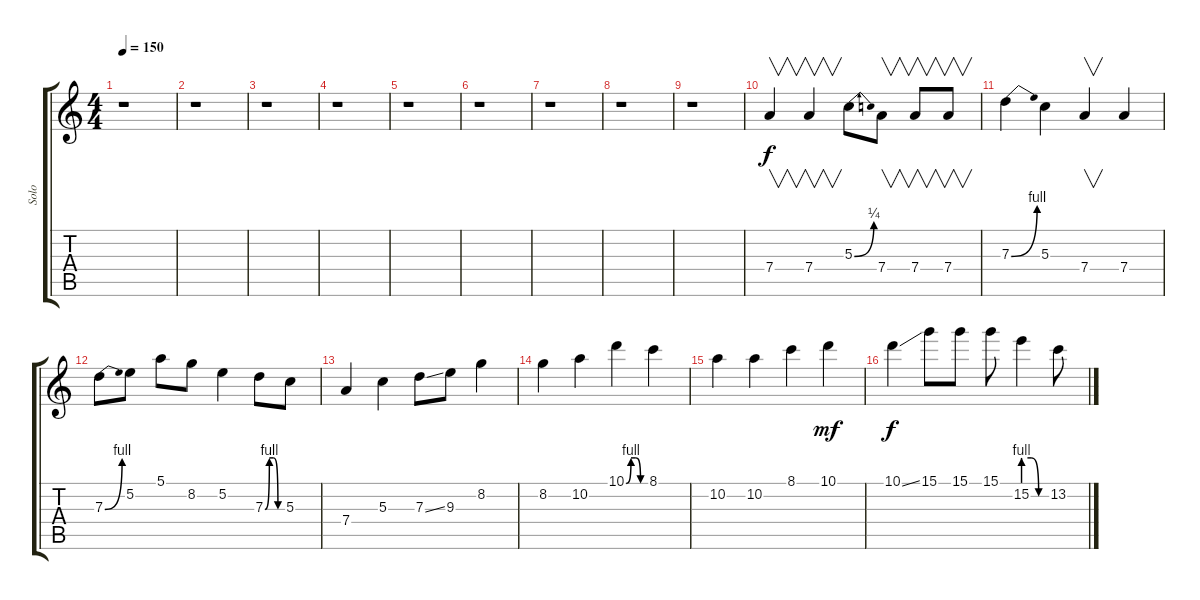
\track ("Solo" "Solo") {instrument distortionguitar}
\staff {score tabs}
\tuning (E4 B3 G3 D3 A2 E2) {hide}
\ts (4 4)
\tempo 150
\clef g2
\ks c
r.1{dy f} |
r.1 |
r.1 |
r.1 |
r.1 |
r.1 |
r.1 |
r.1 |
r.1 |
7.4.4{v} 7.4.4{v} 5.3{be (bend 0 0 60 1)}.8 7.4.8{v} 7.4.8{v} 7.4.8{v} |
7.3{be (bend 0 0 60 4)}.4 5.3.4 7.4.4{v} 7.4.4 |
7.3{be (bend 0 0 60 4)}.8 5.2.8 5.1.8 8.2.8 5.2.4 7.3{be (custom 0 0 15 4 30 4 45 0 60 0)}.8 5.3.8 |
7.4.4 5.3.4 7.3{ss}.8 9.3.8 8.2.4 |
8.2.4 10.2.4 10.1{be (custom 0 0 15 4 30 4 45 0 60 0)}.4 8.1.4 |
10.2.4 10.2.4 8.1.4 10.1.4{dy mf} |
10.1{ss}.4{dy f} 15.1.8 15.1.8 15.1.8 15.2{be (custom 0 4 20 4 40 0 60 0)}.4 13.2.8
